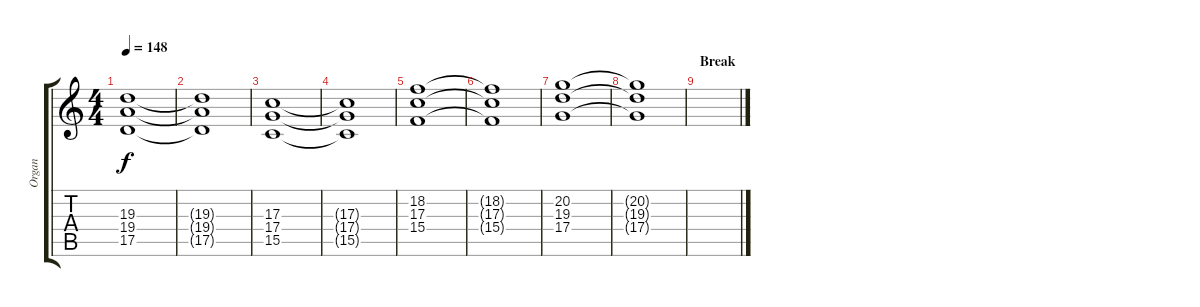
\track ("Organ" "Organ") {instrument rockorgan}
\staff {score tabs}
\tuning (E4 B3 G3 D3 A2 E2) {hide}
\ts (4 4)
\tempo 148
\clef g2
\ks c
(19.3 19.4 17.5).1{dy f} |
(19.3{t} 19.4{t} 17.5{t}).1 |
(17.3 17.4 15.5).1 |
(17.3{t} 17.4{t} 15.5{t}).1 |
(18.2 17.3 15.4).1 |
(18.2{t} 17.3{t} 15.4{t}).1 |
(20.2 19.3 17.4).1 |
(20.2{t} 19.3{t} 17.4{t}).1 |
\section ("" "Break")
